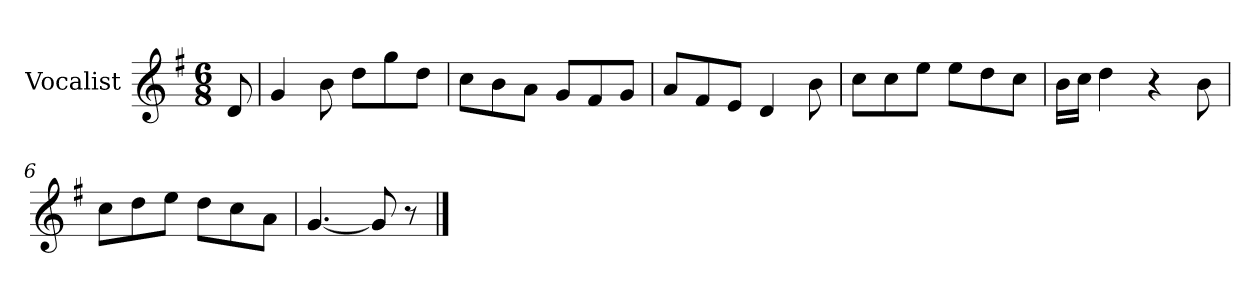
**kern
*part1
*staff1
*I"Vocalist
*k[f#]
*G:
*M6/8
=
8d
=1
4g
8b
8ddL
8gg
8ddJ
=2
8ccL
8b
8aJ
8gL
8f#
8gJ
=3
8aL
8f#
8eJ
4d
8b
=4
8ccL
8cc
8eeJ
8eeL
8dd
8ccJ
=5
16bLL
16ccJJ
4dd
4r
8b
=6
8ccL
8dd
8eeJ
8ddL
8cc
8aJ
=7
[4.g
8g]
8r
==
*-
